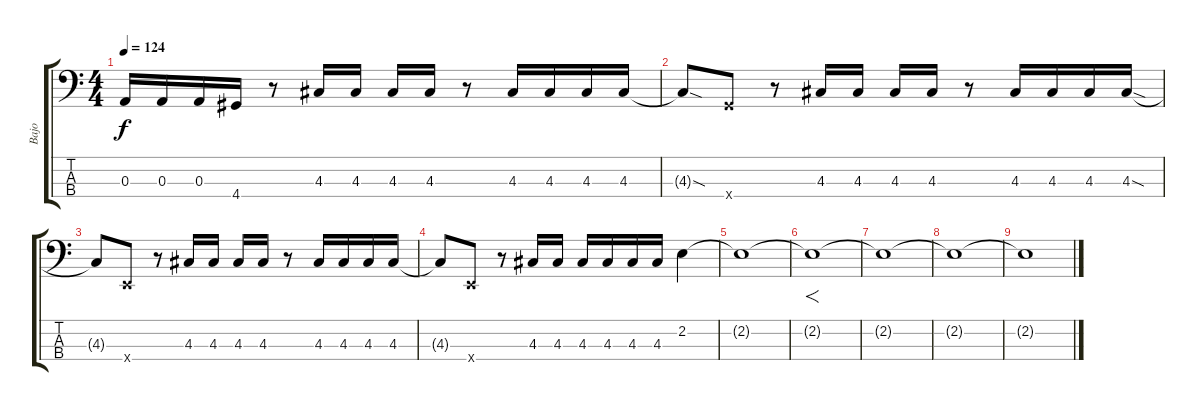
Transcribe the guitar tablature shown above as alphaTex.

\track ("Bajo" "Bajo") {instrument electricbassfinger}
\staff {score tabs}
\tuning (G2 D2 A1 E1) {hide}
\ts (4 4)
\tempo 124
\clef f4
\ks c
0.3.16{dy f} 0.3.16 0.3.16 4.4.16 r.8 4.3.16 4.3.16 4.3.16 4.3.16 r.8 4.3.16 4.3.16 4.3.16 4.3.16 |
4.3{sod t}.8 3.4{x}.8 r.8 4.3.16 4.3.16 4.3.16 4.3.16 r.8 4.3.16 4.3.16 4.3.16 4.3{sod}.16 |
4.3{t}.8 0.4{x}.8 r.8 4.3.16 4.3.16 4.3.16 4.3.16 r.8 4.3.16 4.3.16 4.3.16 4.3.16 |
4.3{t}.8 0.4{x}.8 r.8 4.3.16 4.3.16 4.3.16 4.3.16 4.3.16 4.3.16 2.2.4 |
2.2{t}.1 |
2.2{t}.1{f} |
2.2{t}.1 |
2.2{t}.1 |
2.2{t}.1
